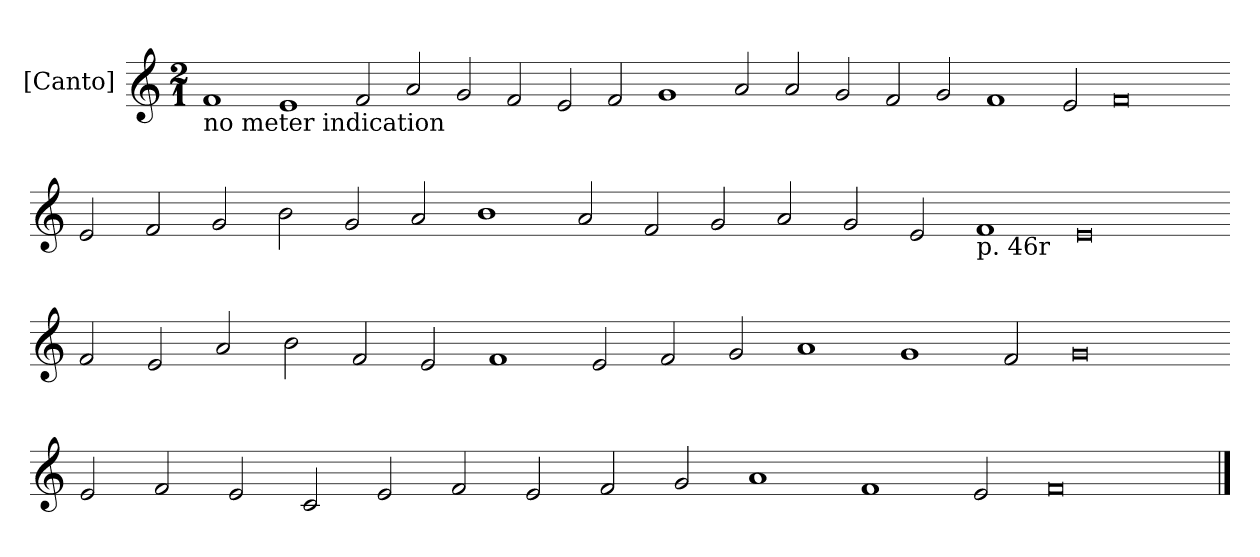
**kern
*part1
*staff1
*I"[Canto]
*clefG2
*k[]
*M2/1
=
!LO:TX:b:t=no meter indication
1f
1e
2f
2a
2g
2f
2e
2f
1g
2a
2a
2g
2f
2g
1f
2e
0f
=-
2e
2f
2g
2b
2g
2a
1b
2a
2f
2g
2a
2g
2e
!LO:TX:b:t=p. 46r
1f
0e
=-
2f
2e
2a
2b
2f
2e
1f
2e
2f
2g
1a
1g
2f
0g
=-
2e
2f
2e
2c
2e
2f
2e
2f
2g
1a
1f
2e
0f
==
*-
